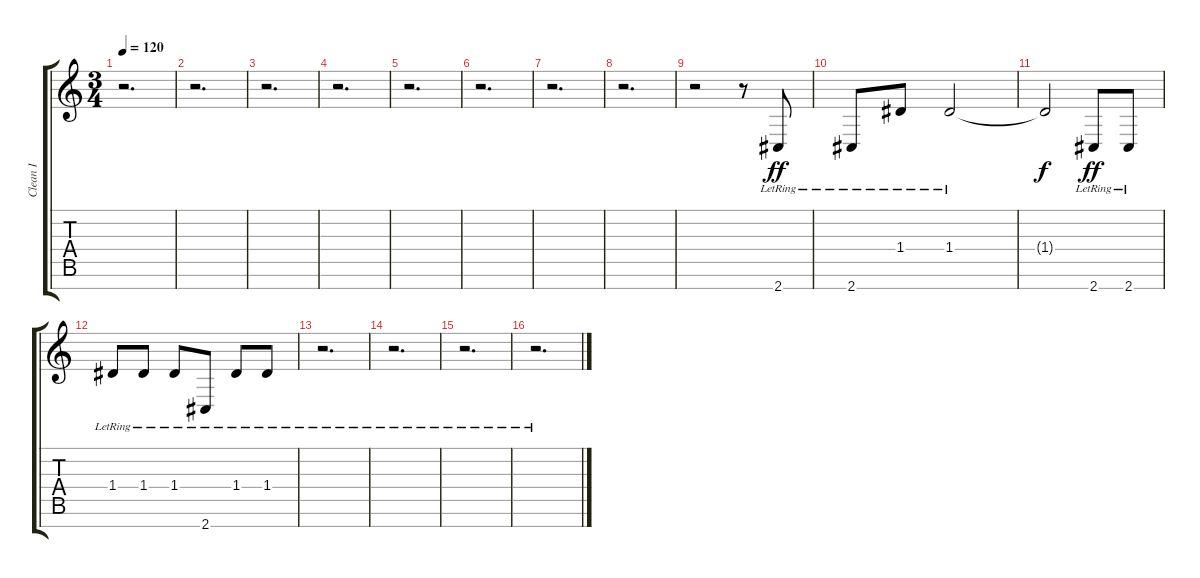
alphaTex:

\track ("Clean I" "Clean I") {instrument electricguitarclean}
\staff {score tabs}
\tuning (E4 B3 G3 D3 A2 E2 B1) {hide}
\ts (3 4)
\tempo 120
\clef g2
\ks c
r.2{d dy f} |
r.2{d} |
r.2{d} |
r.2{d} |
r.2{d} |
r.2{d} |
r.2{d} |
r.2{d} |
r.2 r.8 2.7{lr}.8{dy ff} |
2.7{lr}.8 1.4{lr}.8 1.4{lr}.2 |
1.4{t}.2{dy f} 2.7{lr}.8{dy ff} 2.7{lr}.8 |
1.4{lr}.8 1.4{lr}.8 1.4{lr}.8 2.7{lr}.8 1.4{lr}.8 1.4{lr}.8 |
r.2{d} |
r.2{d} |
r.2{d} |
r.2{d}
